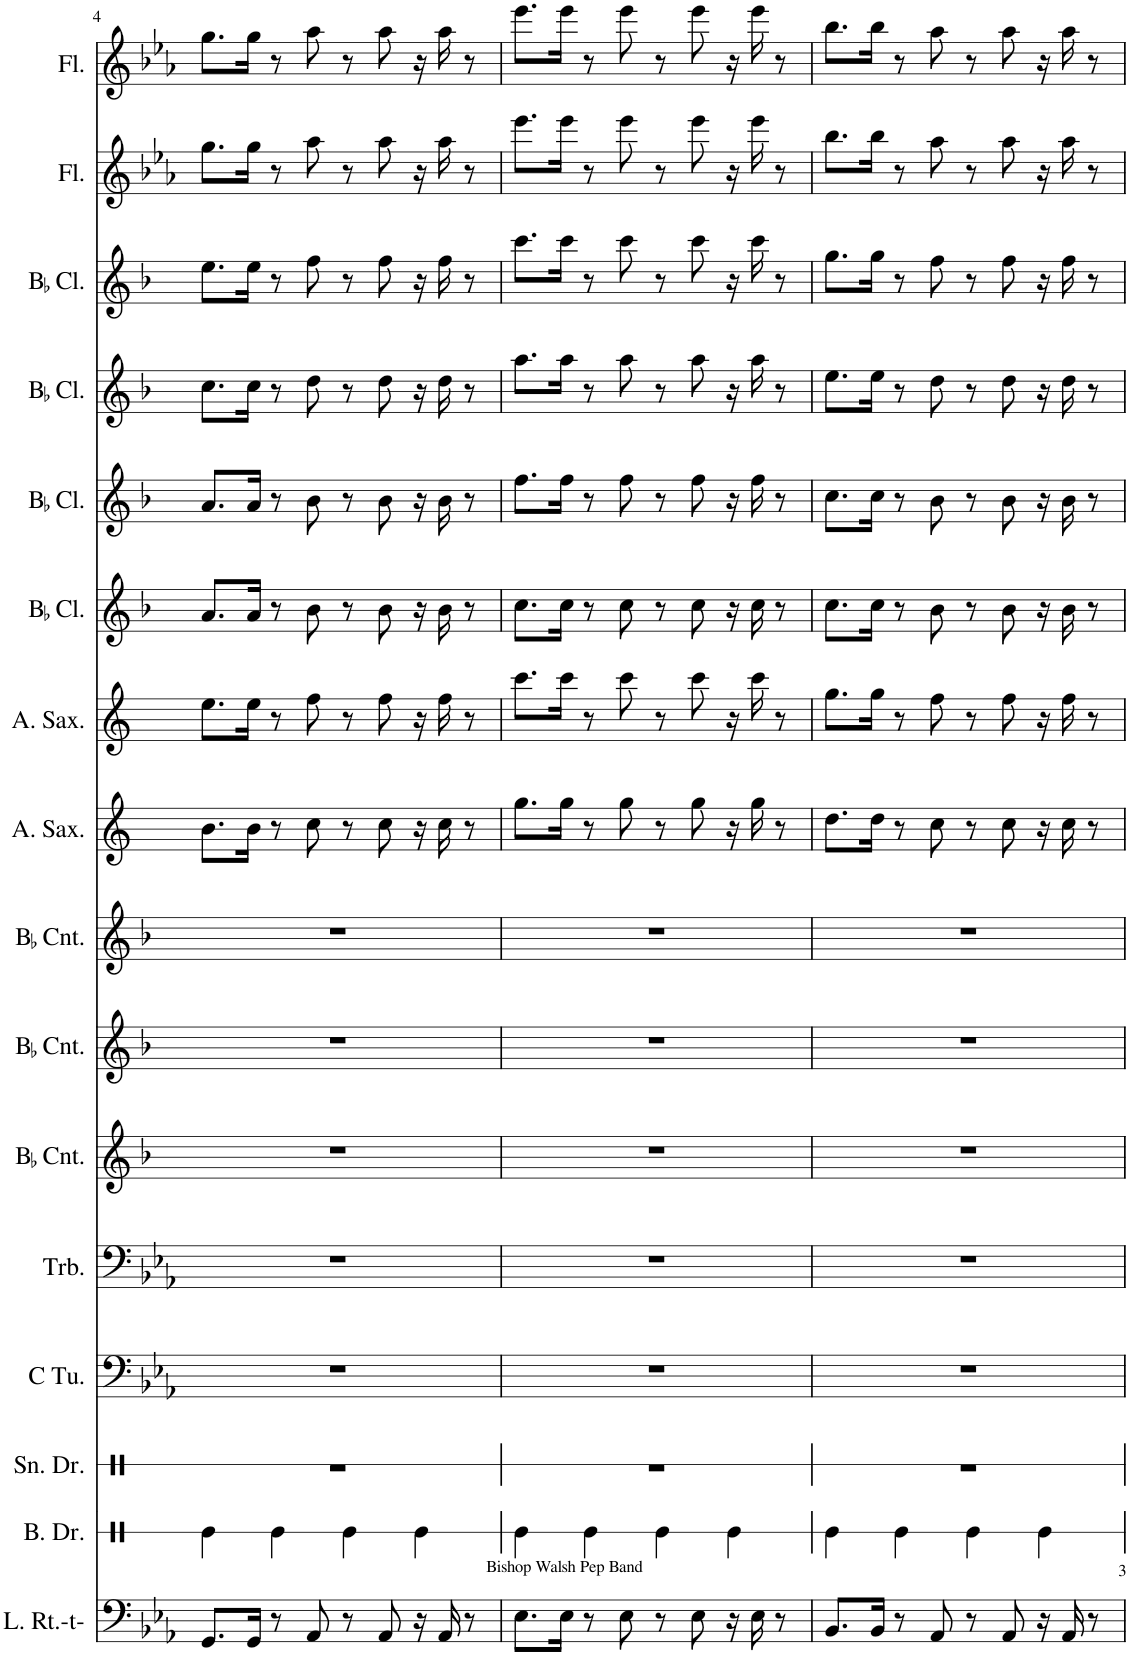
**kern	**kern	**kern	**kern	**kern	**kern	**kern	**kern	**kern	**kern	**kern	**kern	**kern	**kern	**kern	**kern
*part16	*part15	*part14	*part13	*part12	*part11	*part10	*part9	*part8	*part7	*part6	*part5	*part4	*part3	*part2	*part1
*staff16	*staff15	*staff14	*staff13	*staff12	*staff11	*staff10	*staff9	*staff8	*staff7	*staff6	*staff5	*staff4	*staff3	*staff2	*staff1
*I"Low Roto-toms	*I"Bass Drum	*I"Snare Drum	*I"C Tuba	*I"Trombone	*I"BaccidentalFlat Cornet	*I"BaccidentalFlat Cornet	*I"BaccidentalFlat Cornet	*I"Alto Saxophone	*I"Alto Saxophone	*I"BaccidentalFlat Clarinet	*I"BaccidentalFlat Clarinet	*I"BaccidentalFlat Clarinet	*I"BaccidentalFlat Clarinet	*I"Flute	*I"Flute
*I'L. Rt.-t-	*I'B. Dr.	*I'Sn. Dr.	*I'C Tu.	*I'Trb.	*I'BaccidentalFlat Cnt.	*I'BaccidentalFlat Cnt.	*I'BaccidentalFlat Cnt.	*I'A. Sax.	*I'A. Sax.	*I'BaccidentalFlat Cl.	*I'BaccidentalFlat Cl.	*I'BaccidentalFlat Cl.	*I'BaccidentalFlat Cl.	*I'Fl.	*I'Fl.
!!LO:PB:g=z
*clefF4	*clefX	*clefX	*clefF4	*clefF4	*clefG2	*clefG2	*clefG2	*clefG2	*clefG2	*clefG2	*clefG2	*clefG2	*clefG2	*clefG2	*clefG2
*	*	*	*	*	*Trd1c2	*Trd1c2	*Trd1c2	*Trd5c9	*Trd5c9	*Trd1c2	*Trd1c2	*Trd1c2	*Trd1c2	*	*
*k[b-e-a-]	*k[]	*k[]	*k[b-e-a-]	*k[b-e-a-]	*k[b-]	*k[b-]	*k[b-]	*k[]	*k[]	*k[b-]	*k[b-]	*k[b-]	*k[b-]	*k[b-e-a-]	*k[b-e-a-]
*M4/4	*M4/4	*M4/4	*M4/4	*M4/4	*M4/4	*M4/4	*M4/4	*M4/4	*M4/4	*M4/4	*M4/4	*M4/4	*M4/4	*M4/4	*M4/4
=4	=4	=4	=4	=4	=4	=4	=4	=4	=4	=4	=4	=4	=4	=4	=4
8.GG/L	4Re\	1r	1r	1r	1r	1r	1r	8.b\L	8.ee\L	8.a/L	8.a/L	8.cc\L	8.ee\L	8.gg\L	8.gg\L
16GG/Jk	.	.	.	.	.	.	.	16b\Jk	16ee\Jk	16a/Jk	16a/Jk	16cc\Jk	16ee\Jk	16gg\Jk	16gg\Jk
8r	4Re\	.	.	.	.	.	.	8r	8r	8r	8r	8r	8r	8r	8r
8AA-/	.	.	.	.	.	.	.	8cc\	8ff\	8b-\	8b-\	8dd\	8ff\	8aa-\	8aa-\
8r	4Re\	.	.	.	.	.	.	8r	8r	8r	8r	8r	8r	8r	8r
8AA-/	.	.	.	.	.	.	.	8cc\	8ff\	8b-\	8b-\	8dd\	8ff\	8aa-\	8aa-\
16r	4Re\	.	.	.	.	.	.	16r	16r	16r	16r	16r	16r	16r	16r
16AA-/	.	.	.	.	.	.	.	16cc\	16ff\	16b-\	16b-\	16dd\	16ff\	16aa-\	16aa-\
8r	.	.	.	.	.	.	.	8r	8r	8r	8r	8r	8r	8r	8r
=5	=5	=5	=5	=5	=5	=5	=5	=5	=5	=5	=5	=5	=5	=5	=5
8.E-\L	4Re\	1r	1r	1r	1r	1r	1r	8.gg\L	8.ccc\L	8.cc\L	8.ff\L	8.aa\L	8.ccc\L	8.eee-\L	8.eee-\L
16E-\Jk	.	.	.	.	.	.	.	16gg\Jk	16ccc\Jk	16cc\Jk	16ff\Jk	16aa\Jk	16ccc\Jk	16eee-\Jk	16eee-\Jk
8r	4Re\	.	.	.	.	.	.	8r	8r	8r	8r	8r	8r	8r	8r
8E-\	.	.	.	.	.	.	.	8gg\	8ccc\	8cc\	8ff\	8aa\	8ccc\	8eee-\	8eee-\
8r	4Re\	.	.	.	.	.	.	8r	8r	8r	8r	8r	8r	8r	8r
8E-\	.	.	.	.	.	.	.	8gg\	8ccc\	8cc\	8ff\	8aa\	8ccc\	8eee-\	8eee-\
16r	4Re\	.	.	.	.	.	.	16r	16r	16r	16r	16r	16r	16r	16r
16E-\	.	.	.	.	.	.	.	16gg\	16ccc\	16cc\	16ff\	16aa\	16ccc\	16eee-\	16eee-\
8r	.	.	.	.	.	.	.	8r	8r	8r	8r	8r	8r	8r	8r
=6	=6	=6	=6	=6	=6	=6	=6	=6	=6	=6	=6	=6	=6	=6	=6
8.BB-/L	4Re\	1r	1r	1r	1r	1r	1r	8.dd\L	8.gg\L	8.cc\L	8.cc\L	8.ee\L	8.gg\L	8.bb-\L	8.bb-\L
16BB-/Jk	.	.	.	.	.	.	.	16dd\Jk	16gg\Jk	16cc\Jk	16cc\Jk	16ee\Jk	16gg\Jk	16bb-\Jk	16bb-\Jk
8r	4Re\	.	.	.	.	.	.	8r	8r	8r	8r	8r	8r	8r	8r
8AA-/	.	.	.	.	.	.	.	8cc\	8ff\	8b-\	8b-\	8dd\	8ff\	8aa-\	8aa-\
8r	4Re\	.	.	.	.	.	.	8r	8r	8r	8r	8r	8r	8r	8r
8AA-/	.	.	.	.	.	.	.	8cc\	8ff\	8b-\	8b-\	8dd\	8ff\	8aa-\	8aa-\
16r	4Re\	.	.	.	.	.	.	16r	16r	16r	16r	16r	16r	16r	16r
16AA-/	.	.	.	.	.	.	.	16cc\	16ff\	16b-\	16b-\	16dd\	16ff\	16aa-\	16aa-\
8r	.	.	.	.	.	.	.	8r	8r	8r	8r	8r	8r	8r	8r
=	=	=	=	=	=	=	=	=	=	=	=	=	=	=	=
*-	*-	*-	*-	*-	*-	*-	*-	*-	*-	*-	*-	*-	*-	*-	*-
